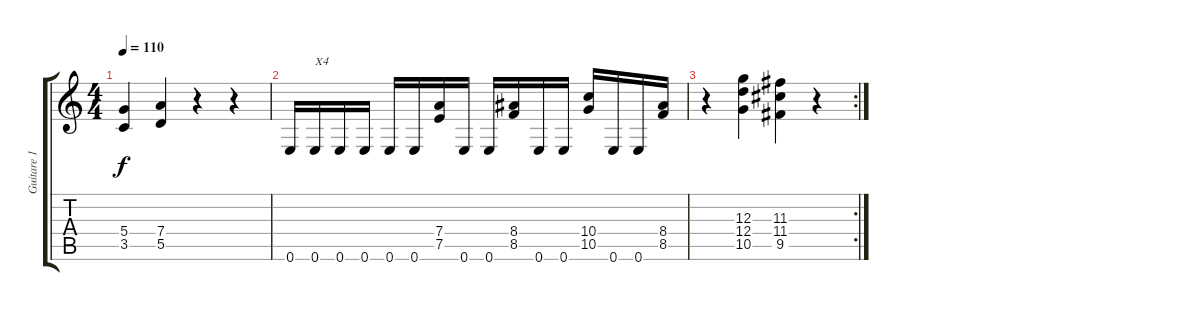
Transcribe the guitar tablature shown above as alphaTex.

\track ("Guitare 1" "Guitare 1") {instrument overdrivenguitar}
\staff {score tabs}
\tuning (E4 B3 G3 D3 A2 E2) {hide}
\ts (4 4)
\tempo 110
\clef g2
\ks c
(5.4 3.5).4{dy f} (7.4 5.5).4 r.4 r.4 |
0.6.16 0.6.16{txt "X4"} 0.6.16 0.6.16 0.6.16 0.6.16 (7.4 7.5).16 0.6.16 0.6.16 (8.4 8.5).16 0.6.16 0.6.16 (10.4 10.5).16 0.6.16 0.6.16 (8.4 8.5).16 |
\rc 2
r.4 (12.3 12.4 10.5).4 (11.3 11.4 9.5).4 r.4
